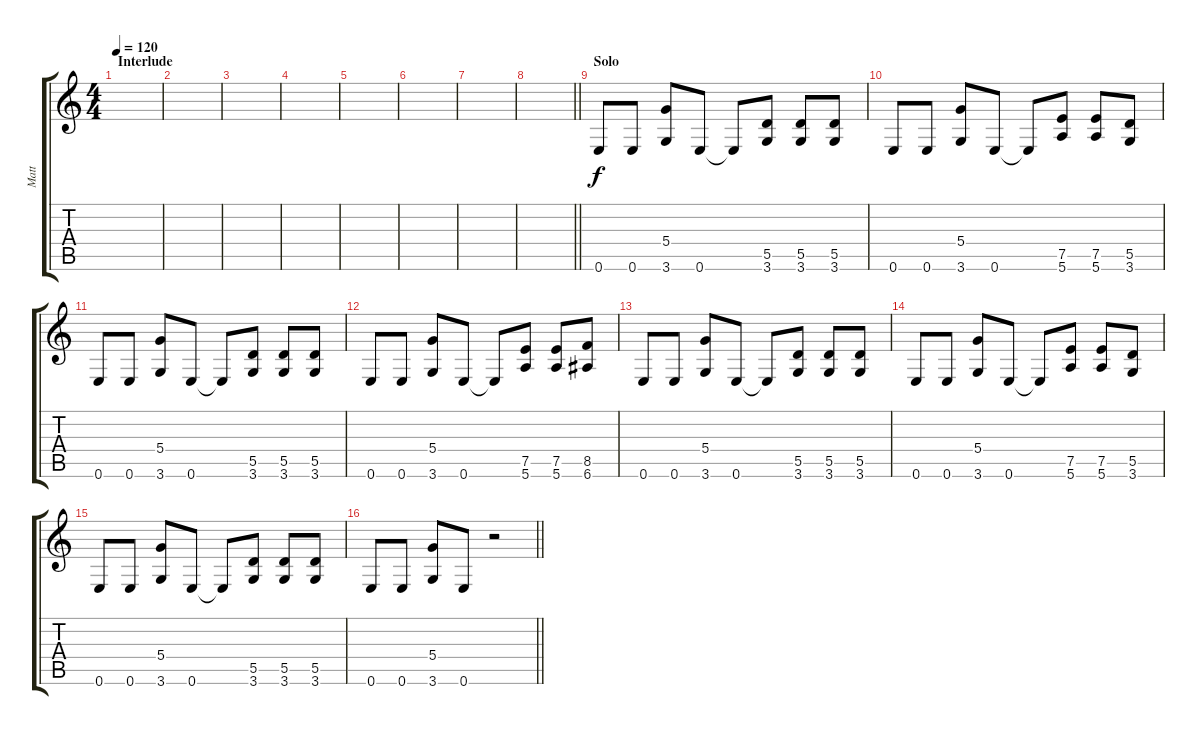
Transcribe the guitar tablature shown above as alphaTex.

\track ("Matt" "Matt") {instrument distortionguitar}
\staff {score tabs}
\tuning (E4 B3 G3 D3 A2 E2) {hide}
\ts (4 4)
\section ("" "Interlude")
\tempo 120
\clef g2
\ks c
|
|
|
|
|
|
|
\barLineRight lightlight
|
\section ("" "Solo")
0.6.8{volume 10} 0.6.8 (5.4 3.6).8 0.6.8 0.6{t}.8 (5.5 3.6).8 (5.5 3.6).8 (5.5 3.6).8 |
0.6.8 0.6.8 (5.4 3.6).8 0.6.8 0.6{t}.8 (7.5 5.6).8 (7.5 5.6).8 (5.5 3.6).8 |
0.6.8 0.6.8 (5.4 3.6).8 0.6.8 0.6{t}.8 (5.5 3.6).8 (5.5 3.6).8 (5.5 3.6).8 |
0.6.8 0.6.8 (5.4 3.6).8 0.6.8 0.6{t}.8 (7.5 5.6).8 (7.5 5.6).8 (8.5 6.6).8 |
0.6.8 0.6.8 (5.4 3.6).8 0.6.8 0.6{t}.8 (5.5 3.6).8 (5.5 3.6).8 (5.5 3.6).8 |
0.6.8 0.6.8 (5.4 3.6).8 0.6.8 0.6{t}.8 (7.5 5.6).8 (7.5 5.6).8 (5.5 3.6).8 |
0.6.8 0.6.8 (5.4 3.6).8 0.6.8 0.6{t}.8 (5.5 3.6).8 (5.5 3.6).8 (5.5 3.6).8 |
\barLineRight lightlight
0.6.8 0.6.8 (5.4 3.6).8 0.6.8 r.2
